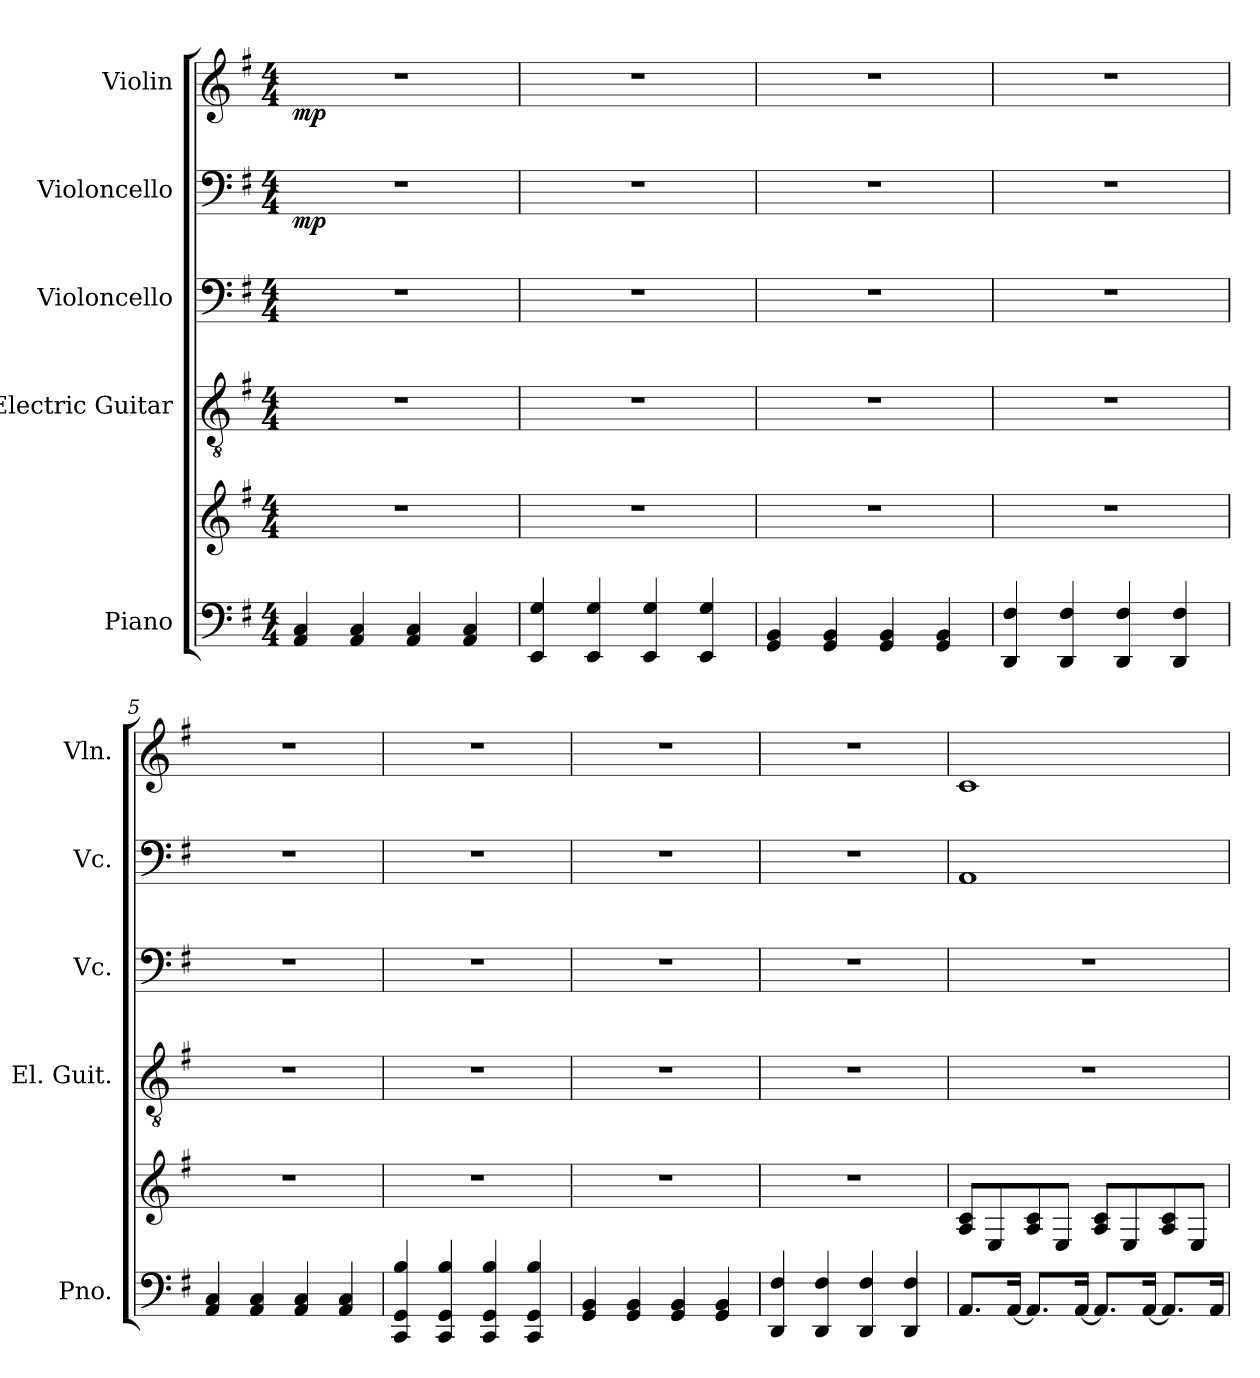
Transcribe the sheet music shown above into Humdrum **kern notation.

**kern	**kern	**kern	**kern	**kern	**dynam	**kern	**dynam
*part5	*part5	*part4	*part3	*part2	*part2	*part1	*part1
*staff6	*staff5	*staff4	*staff3	*staff2	*staff2	*staff1	*staff1
*I"Piano	*	*I"Electric Guitar	*I"Violoncello	*I"Violoncello	*	*I"Violin	*
*I'Pno.	*	*I'El. Guit.	*I'Vc.	*I'Vc.	*	*I'Vln.	*
*clefF4	*clefG2	*clefGv2	*clefF4	*clefF4	*	*clefG2	*
*k[f#]	*k[f#]	*k[f#]	*k[f#]	*k[f#]	*	*k[f#]	*
*M4/4	*M4/4	*M4/4	*M4/4	*M4/4	*	*M4/4	*
*MM70	*MM70	*MM70	*MM70	*MM70	*	*MM70	*
=1	=1	=1	=1	=1	=1	=1	=1
!	!	!	!	!	!LO:DY:b	!	!LO:DY:b
4AA/ 4C/	1r	1r	1r	1r	mp	1r	mp
4AA/ 4C/	.	.	.	.	.	.	.
4AA/ 4C/	.	.	.	.	.	.	.
4AA/ 4C/	.	.	.	.	.	.	.
=2	=2	=2	=2	=2	=2	=2	=2
4EE/ 4G/	1r	1r	1r	1r	.	1r	.
4EE/ 4G/	.	.	.	.	.	.	.
4EE/ 4G/	.	.	.	.	.	.	.
4EE/ 4G/	.	.	.	.	.	.	.
=3	=3	=3	=3	=3	=3	=3	=3
4GG/ 4BB/	1r	1r	1r	1r	.	1r	.
4GG/ 4BB/	.	.	.	.	.	.	.
4GG/ 4BB/	.	.	.	.	.	.	.
4GG/ 4BB/	.	.	.	.	.	.	.
=4	=4	=4	=4	=4	=4	=4	=4
4DD/ 4F#/	1r	1r	1r	1r	.	1r	.
4DD/ 4F#/	.	.	.	.	.	.	.
4DD/ 4F#/	.	.	.	.	.	.	.
4DD/ 4F#/	.	.	.	.	.	.	.
=5	=5	=5	=5	=5	=5	=5	=5
4AA/ 4C/	1r	1r	1r	1r	.	1r	.
4AA/ 4C/	.	.	.	.	.	.	.
4AA/ 4C/	.	.	.	.	.	.	.
4AA/ 4C/	.	.	.	.	.	.	.
=6	=6	=6	=6	=6	=6	=6	=6
4CC/ 4GG/ 4B/	1r	1r	1r	1r	.	1r	.
4CC/ 4GG/ 4B/	.	.	.	.	.	.	.
4CC/ 4GG/ 4B/	.	.	.	.	.	.	.
4CC/ 4GG/ 4B/	.	.	.	.	.	.	.
!!LO:LB:g=z
=7	=7	=7	=7	=7	=7	=7	=7
4GG/ 4BB/	1r	1r	1r	1r	.	1r	.
4GG/ 4BB/	.	.	.	.	.	.	.
4GG/ 4BB/	.	.	.	.	.	.	.
4GG/ 4BB/	.	.	.	.	.	.	.
=8	=8	=8	=8	=8	=8	=8	=8
4DD/ 4F#/	1r	1r	1r	1r	.	1r	.
4DD/ 4F#/	.	.	.	.	.	.	.
4DD/ 4F#/	.	.	.	.	.	.	.
4DD/ 4F#/	.	.	.	.	.	.	.
=9	=9	=9	=9	=9	=9	=9	=9
8.AA/L	8A/ 8c/L	1r	1r	1AA	.	1c	.
.	8E/	.	.	.	.	.	.
[16AA/Jk	.	.	.	.	.	.	.
8.AA/L]	8A/ 8c/	.	.	.	.	.	.
.	8E/J	.	.	.	.	.	.
[16AA/Jk	.	.	.	.	.	.	.
8.AA/L]	8A/ 8c/L	.	.	.	.	.	.
.	8E/	.	.	.	.	.	.
[16AA/Jk	.	.	.	.	.	.	.
8.AA/L]	8A/ 8c/	.	.	.	.	.	.
.	8E/J	.	.	.	.	.	.
16AA/Jk	.	.	.	.	.	.	.
=	=	=	=	=	=	=	=
*-	*-	*-	*-	*-	*-	*-	*-
